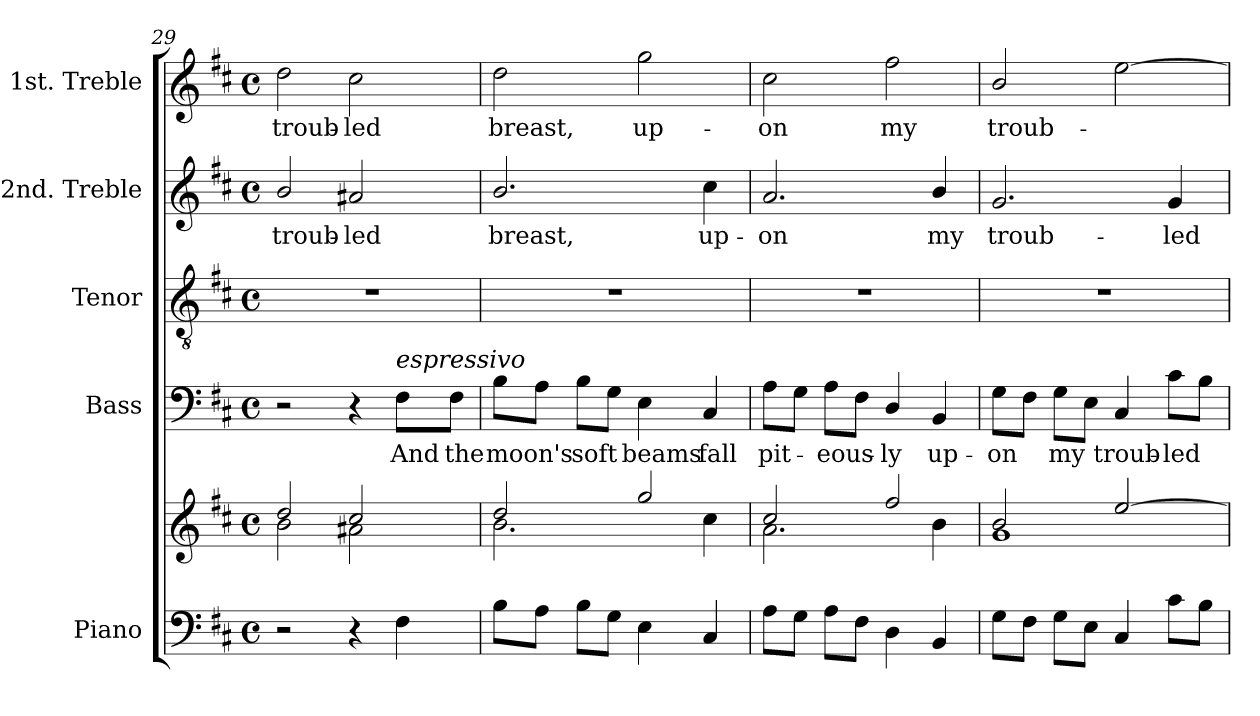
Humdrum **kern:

**kern	**kern	**kern	**text	**kern	**kern	**text	**kern	**text
*part5	*part5	*part4	*part4	*part3	*part2	*part2	*part1	*part1
*staff6	*staff5	*staff4	*staff4	*staff3	*staff2	*staff2	*staff1	*staff1
*I"Piano	*	*I"Bass	*	*I"Tenor	*I"2nd. Treble	*	*I"1st. Treble	*
*clefF4	*clefG2	*clefF4	*	*clefGv2	*clefG2	*	*clefG2	*
*	*	*	*	*ITrd7c12	*	*	*	*
*k[f#c#]	*k[f#c#]	*k[f#c#]	*	*k[f#c#]	*k[f#c#]	*	*k[f#c#]	*
*D:	*D:	*D:	*	*D:	*D:	*	*D:	*
*M4/4	*M4/4	*M4/4	*	*M4/4	*M4/4	*	*M4/4	*
*met(c)	*met(c)	*met(c)	*	*met(c)	*met(c)	*	*met(c)	*
=29	=29	=29	=29	=29	=29	=29	=29	=29
*	*^	*	*	*	*	*	*	*
!	!	!	!	!	!	!	!LO:LY:b:color=#000000	!	!
!	!	!	!	!	!	!	!	!	!LO:LY:b:color=#000000
2r	2ddi/	2bi\	2r	.	1r	2bi/	troub-	2ddi\	troub-
!	!	!	!	!	!	!	!LO:LY:b:color=#000000	!	!
!	!	!	!	!	!	!	!	!	!LO:LY:b:color=#000000
4r	2cc#i/	2a#Xi\	4r	.	.	2a#Xi/	-led	2cc#i\	-led
!	!	!	!LO:TX:a:i:t=espressivo	!	!	!	!	!	!
!	!	!	!	!LO:LY:b:color=#000000	!	!	!	!	!
4F#i\	.	.	8F#i\L	And	.	.	.	.	.
!	!	!	!	!LO:LY:b:color=#000000	!	!	!	!	!
.	.	.	8F#i\J	the	.	.	.	.	.
=30	=30	=30	=30	=30	=30	=30	=30	=30	=30
!	!	!	!	!LO:LY:b:color=#000000	!	!	!	!	!
!	!	!	!	!	!	!	!LO:LY:b:color=#000000	!	!
!	!	!	!	!	!	!	!	!	!LO:LY:b:color=#000000
8Bi\L	2ddi/	2.bi\	8Bi\L	moon's	1r	2.bi/	breast,	2ddi\	breast,
8Ai\J	.	.	8Ai\J	.	.	.	.	.	.
!	!	!	!	!LO:LY:b:color=#000000	!	!	!	!	!
8Bi\L	.	.	8Bi\L	soft	.	.	.	.	.
8Gi\J	.	.	8Gi\J	.	.	.	.	.	.
!	!	!	!	!LO:LY:b:color=#000000	!	!	!	!	!
!	!	!	!	!	!	!	!	!	!LO:LY:b:color=#000000
4Ei\	2ggi/	.	4Ei\	beams	.	.	.	2ggi\	up-
!	!	!	!	!LO:LY:b:color=#000000	!	!	!	!	!
!	!	!	!	!	!	!	!LO:LY:b:color=#000000	!	!
4C#i/	.	4cc#i\	4C#i/	fall	.	4cc#i\	up-	.	.
!!LO:PB:g=z
=31	=31	=31	=31	=31	=31	=31	=31	=31	=31
!	!	!	!	!LO:LY:b:color=#000000	!	!	!	!	!
!	!	!	!	!	!	!	!LO:LY:b:color=#000000	!	!
!	!	!	!	!	!	!	!	!	!LO:LY:b:color=#000000
8Ai\L	2cc#i/	2.ai\	8Ai\L	pit-	1r	2.ai/	-on	2cc#i\	-on
8Gi\J	.	.	8Gi\J	.	.	.	.	.	.
!	!	!	!	!LO:LY:b:color=#000000	!	!	!	!	!
8Ai\L	.	.	8Ai\L	-eous-	.	.	.	.	.
8F#i\J	.	.	8F#i\J	.	.	.	.	.	.
!	!	!	!	!LO:LY:b:color=#000000	!	!	!	!	!
!	!	!	!	!	!	!	!	!	!LO:LY:b:color=#000000
4Di\	2ff#i/	.	4Di/	-ly	.	.	.	2ff#i\	my
!	!	!	!	!LO:LY:b:color=#000000	!	!	!	!	!
!	!	!	!	!	!	!	!LO:LY:b:color=#000000	!	!
4BBi/	.	4bi\	4BBi/	up-	.	4bi/	my	.	.
=32	=32	=32	=32	=32	=32	=32	=32	=32	=32
*^	*	*	*	*	*	*	*	*	*
!	!	!	!	!	!LO:LY:b:color=#000000	!	!	!	!	!
!	!	!	!	!	!	!	!	!LO:LY:b:color=#000000	!	!
!	!	!	!	!	!	!	!	!	!	!LO:LY:b:color=#000000
1ryy	8Gi\L	2bi/	1gi	8Gi\L	-on	1r	2.gi/	troub-	2bi/	troub-
.	8F#i\J	.	.	8F#i\J	.	.	.	.	.	.
!	!	!	!	!	!LO:LY:b:color=#000000	!	!	!	!	!
.	8Gi\L	.	.	8Gi\L	my	.	.	.	.	.
.	8Ei\J	.	.	8Ei\J	.	.	.	.	.	.
!	!	!	!	!	!LO:LY:b:color=#000000	!	!	!	!	!
.	4C#i/	[2eei/	.	4C#i/	troub-	.	.	.	[2eei\	.
!	!	!	!	!	!LO:LY:b:color=#000000	!	!	!	!	!
!	!	!	!	!	!	!	!	!LO:LY:b:color=#000000	!	!
.	8c#i\L	.	.	8c#i\L	-led	.	4gi/	-led	.	.
.	8Bi\J	.	.	8Bi\J	.	.	.	.	.	.
*v	*v	*	*	*	*	*	*	*	*	*
*	*v	*v	*	*	*	*	*	*	*
=	=	=	=	=	=	=	=	=
*-	*-	*-	*-	*-	*-	*-	*-	*-
